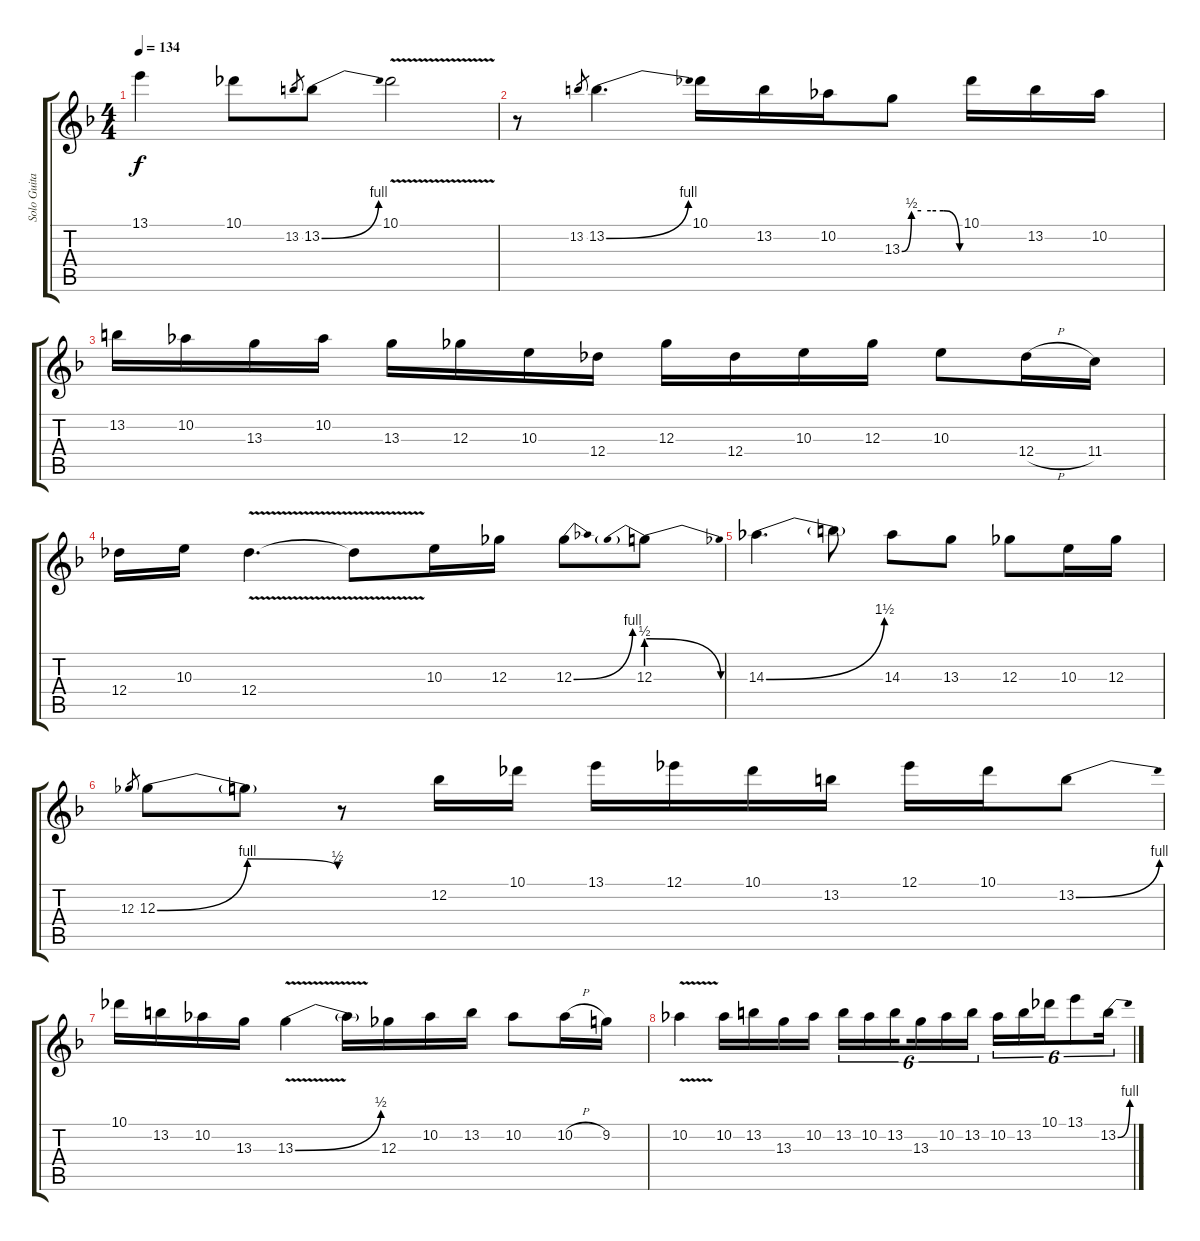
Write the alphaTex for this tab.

\track ("Solo Guitar" "Solo Guita") {instrument distortionguitar}
\staff {score tabs}
\tuning (Eb4 Bb3 Gb3 Db3 Ab2 Db2) {hide}
\ts (4 4)
\tempo 134
\clef g2
\ks f
13.1{t}.4{dy f} 10.1.8 13.2.8{gr} 13.2{be (bend 0 0 60 4)}.8 10.1{v}.2 |
r.8 13.2.8{gr} 13.2{be (bend 0 0 60 4)}.4{d} 10.1.16 13.2.16 10.2.16 13.3{be (custom 0 0 10 2 20 2 30 2 43 2 60 0)}.8 10.1.16 13.2.16 10.2.16 |
13.2.16 10.2.16 13.3.16 10.2.16 13.3.16 12.3.16 10.3.16 12.4.16 12.3.16 12.4.16 10.3.16 12.3.16 10.3.8 12.4{h}.16 11.4.16 |
12.4.16 10.3.16 12.4{v}.4{d} 12.4{t}.8 10.3.16 12.3.16 12.3{be (bend 0 0 60 4)}.8 12.3{be (prebendrelease 0 2 60 0)}.8 |
14.3{be (bend 0 0 60 6)}.4{d} 14.3{t}.8 14.3.8 13.3.8 12.3.8 10.3.16 12.3.16 |
12.3.8{gr} 12.3{be (bendrelease 0 0 15 4 15 4 60 2)}.8 12.3{t}.8 r.8 12.2.16 10.1.16 13.1.16 12.1.16 10.1.16 13.2.16 12.1.16 10.1.16 13.2{be (bend 0 0 60 4)}.8 |
10.1.16 13.2.16 10.2.16 13.3.16 13.3{be (bend 0 0 60 2) v}.4 13.3{t}.16 12.3.16 10.2.16 13.2.16 10.2.8 10.2{h}.16 9.2.16 |
10.2{v}.4 10.2.16 13.2.16 13.3.16 10.2.16 13.2.16{tu (6 4)} 10.2.16{tu (6 4)} 13.2.16{tu (6 4) beam splitsecondary} 13.3.16{tu (6 4)} 10.2.16{tu (6 4)} 13.2.16{tu (6 4)} 10.2.16{tu (6 4)} 13.2.16{tu (6 4)} 10.1.16{tu (6 4)} 13.1.8{tu (6 4)} 13.2{be (bend 0 0 60 4)}.16{tu (6 4)}
